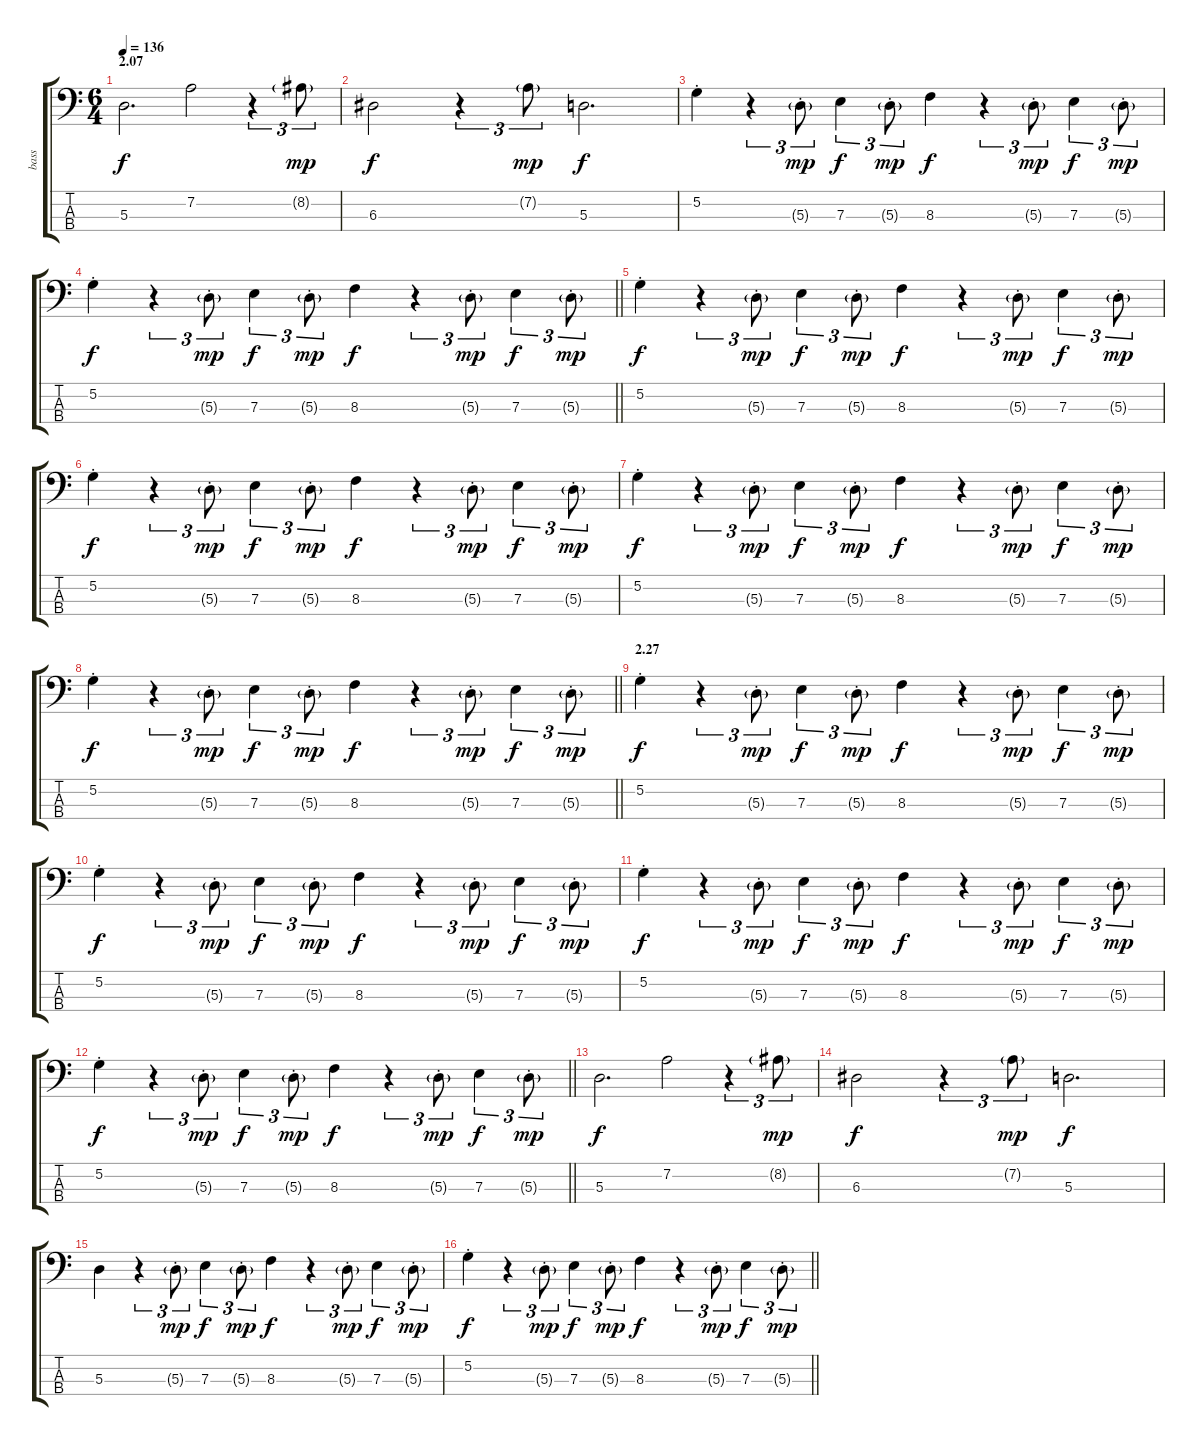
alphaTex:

\track ("bass" "bass") {instrument acousticbass}
\staff {score tabs}
\tuning (G2 D2 A1 E1) {hide}
\ts (6 4)
\section ("" "2.07")
\tempo 136
\clef f4
\ks c
5.3.2{d dy f} 7.2.2 r.4{tu (3 2)} 8.2{g}.8{tu (3 2) dy mp} |
6.3.2{dy f} r.4{tu (3 2)} 7.2{g}.8{tu (3 2) dy mp} 5.3.2{d dy f} |
5.2{st}.4 r.4{tu (3 2)} 5.3{g st}.8{tu (3 2) dy mp} 7.3.4{tu (3 2) dy f} 5.3{g st}.8{tu (3 2) dy mp} 8.3.4{dy f} r.4{tu (3 2)} 5.3{g st}.8{tu (3 2) dy mp} 7.3.4{tu (3 2) dy f} 5.3{g st}.8{tu (3 2) dy mp} |
\barLineRight lightlight
5.2{st}.4{dy f} r.4{tu (3 2)} 5.3{g st}.8{tu (3 2) dy mp} 7.3.4{tu (3 2) dy f} 5.3{g st}.8{tu (3 2) dy mp} 8.3.4{dy f} r.4{tu (3 2)} 5.3{g st}.8{tu (3 2) dy mp} 7.3.4{tu (3 2) dy f} 5.3{g st}.8{tu (3 2) dy mp} |
5.2{st}.4{dy f} r.4{tu (3 2)} 5.3{g st}.8{tu (3 2) dy mp} 7.3.4{tu (3 2) dy f} 5.3{g st}.8{tu (3 2) dy mp} 8.3.4{dy f} r.4{tu (3 2)} 5.3{g st}.8{tu (3 2) dy mp} 7.3.4{tu (3 2) dy f} 5.3{g st}.8{tu (3 2) dy mp} |
5.2{st}.4{dy f} r.4{tu (3 2)} 5.3{g st}.8{tu (3 2) dy mp} 7.3.4{tu (3 2) dy f} 5.3{g st}.8{tu (3 2) dy mp} 8.3.4{dy f} r.4{tu (3 2)} 5.3{g st}.8{tu (3 2) dy mp} 7.3.4{tu (3 2) dy f} 5.3{g st}.8{tu (3 2) dy mp} |
5.2{st}.4{dy f} r.4{tu (3 2)} 5.3{g st}.8{tu (3 2) dy mp} 7.3.4{tu (3 2) dy f} 5.3{g st}.8{tu (3 2) dy mp} 8.3.4{dy f} r.4{tu (3 2)} 5.3{g st}.8{tu (3 2) dy mp} 7.3.4{tu (3 2) dy f} 5.3{g st}.8{tu (3 2) dy mp} |
\barLineRight lightlight
5.2{st}.4{dy f} r.4{tu (3 2)} 5.3{g st}.8{tu (3 2) dy mp} 7.3.4{tu (3 2) dy f} 5.3{g st}.8{tu (3 2) dy mp} 8.3.4{dy f} r.4{tu (3 2)} 5.3{g st}.8{tu (3 2) dy mp} 7.3.4{tu (3 2) dy f} 5.3{g st}.8{tu (3 2) dy mp} |
\section ("" "2.27")
5.2{st}.4{dy f} r.4{tu (3 2)} 5.3{g st}.8{tu (3 2) dy mp} 7.3.4{tu (3 2) dy f} 5.3{g st}.8{tu (3 2) dy mp} 8.3.4{dy f} r.4{tu (3 2)} 5.3{g st}.8{tu (3 2) dy mp} 7.3.4{tu (3 2) dy f} 5.3{g st}.8{tu (3 2) dy mp} |
5.2{st}.4{dy f} r.4{tu (3 2)} 5.3{g st}.8{tu (3 2) dy mp} 7.3.4{tu (3 2) dy f} 5.3{g st}.8{tu (3 2) dy mp} 8.3.4{dy f} r.4{tu (3 2)} 5.3{g st}.8{tu (3 2) dy mp} 7.3.4{tu (3 2) dy f} 5.3{g st}.8{tu (3 2) dy mp} |
5.2{st}.4{dy f} r.4{tu (3 2)} 5.3{g st}.8{tu (3 2) dy mp} 7.3.4{tu (3 2) dy f} 5.3{g st}.8{tu (3 2) dy mp} 8.3.4{dy f} r.4{tu (3 2)} 5.3{g st}.8{tu (3 2) dy mp} 7.3.4{tu (3 2) dy f} 5.3{g st}.8{tu (3 2) dy mp} |
\barLineRight lightlight
5.2{st}.4{dy f} r.4{tu (3 2)} 5.3{g st}.8{tu (3 2) dy mp} 7.3.4{tu (3 2) dy f} 5.3{g st}.8{tu (3 2) dy mp} 8.3.4{dy f} r.4{tu (3 2)} 5.3{g st}.8{tu (3 2) dy mp} 7.3.4{tu (3 2) dy f} 5.3{g st}.8{tu (3 2) dy mp} |
5.3.2{d dy f} 7.2.2 r.4{tu (3 2)} 8.2{g}.8{tu (3 2) dy mp} |
6.3.2{dy f} r.4{tu (3 2)} 7.2{g}.8{tu (3 2) dy mp} 5.3.2{d dy f} |
5.3.4 r.4{tu (3 2)} 5.3{g st}.8{tu (3 2) dy mp} 7.3.4{tu (3 2) dy f} 5.3{g st}.8{tu (3 2) dy mp} 8.3.4{dy f} r.4{tu (3 2)} 5.3{g st}.8{tu (3 2) dy mp} 7.3.4{tu (3 2) dy f} 5.3{g st}.8{tu (3 2) dy mp} |
\barLineRight lightlight
5.2{st}.4{dy f} r.4{tu (3 2)} 5.3{g st}.8{tu (3 2) dy mp} 7.3.4{tu (3 2) dy f} 5.3{g st}.8{tu (3 2) dy mp} 8.3.4{dy f} r.4{tu (3 2)} 5.3{g st}.8{tu (3 2) dy mp} 7.3.4{tu (3 2) dy f} 5.3{g st}.8{tu (3 2) dy mp}
